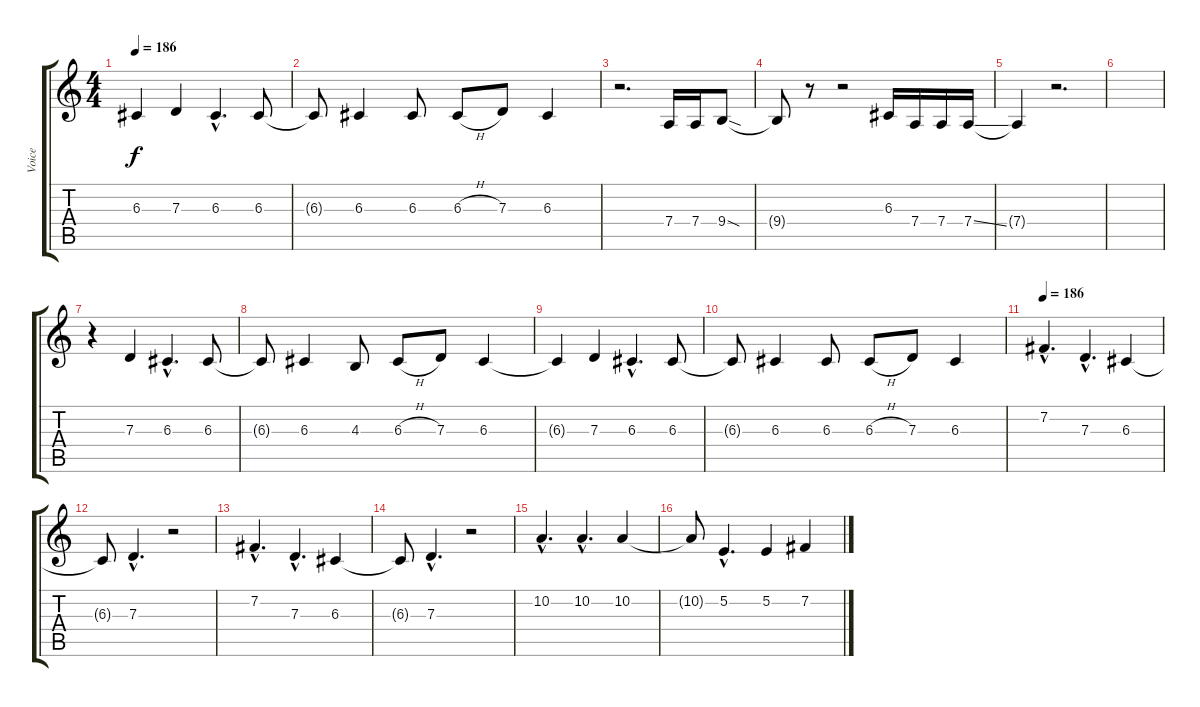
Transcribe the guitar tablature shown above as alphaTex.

\track ("Voice" "Voice") {instrument clarinet}
\staff {score tabs}
\tuning (E4 B3 G3 D3 A2 E2) {hide}
\ts (4 4)
\tempo 186
\clef g2
\ks c
6.3{t}.4{dy f} 7.3.4 6.3{hac}.4{d} 6.3.8 |
6.3{t}.8 6.3.4 6.3.8 6.3{h}.8 7.3.8 6.3.4 |
r.2{d} 7.4.16 7.4.16 9.4{sod}.8 |
9.4{t}.8 r.8 r.2 6.3.16 7.4.16 7.4.16 7.4{ss}.16 |
7.4{t}.4 r.2{d} |
|
r.4 7.3.4 6.3{hac}.4{d} 6.3.8 |
6.3{t}.8 6.3.4 4.3.8 6.3{h}.8 7.3.8 6.3.4 |
6.3{t}.4 7.3.4 6.3{hac}.4{d} 6.3.8 |
6.3{t}.8 6.3.4 6.3.8 6.3{h}.8 7.3.8 6.3.4 |
\tempo 186
7.2{hac}.4{d} 7.3{hac}.4{d} 6.3.4 |
6.3{t}.8 7.3{hac}.4{d} r.2 |
7.2{hac}.4{d} 7.3{hac}.4{d} 6.3.4 |
6.3{t}.8 7.3{hac}.4{d} r.2 |
10.2{hac}.4{d} 10.2{hac}.4{d} 10.2.4 |
10.2{t}.8 5.2{hac}.4{d} 5.2.4 7.2.4
